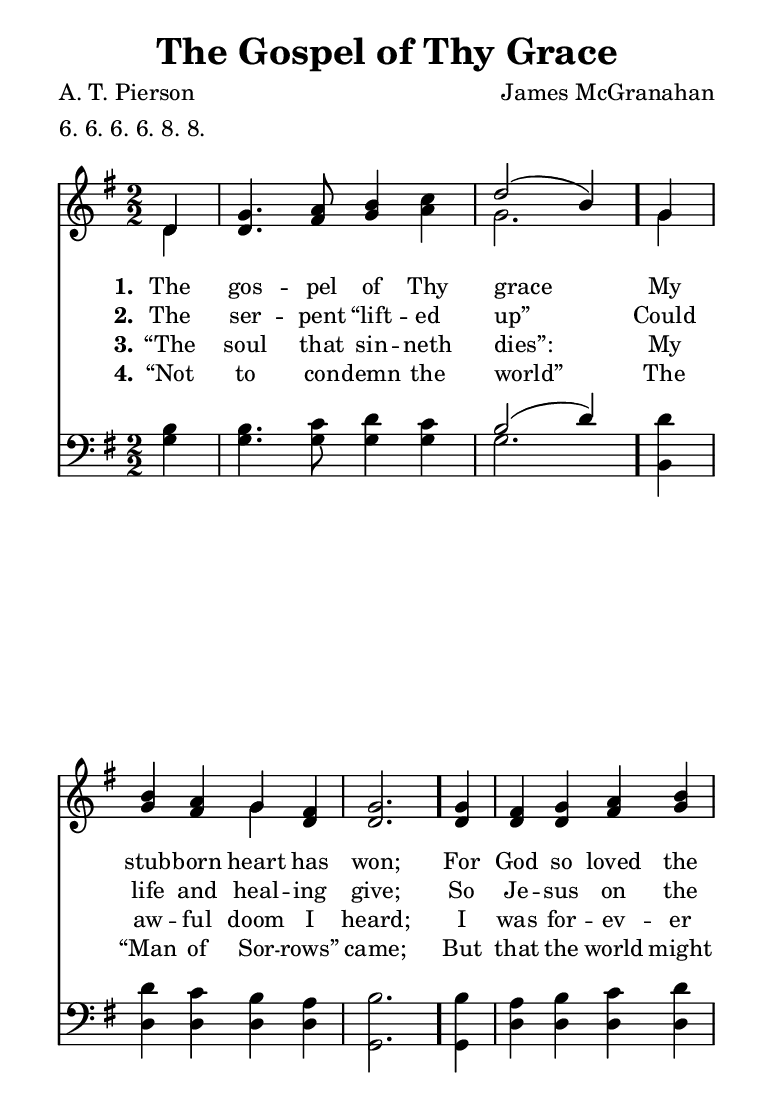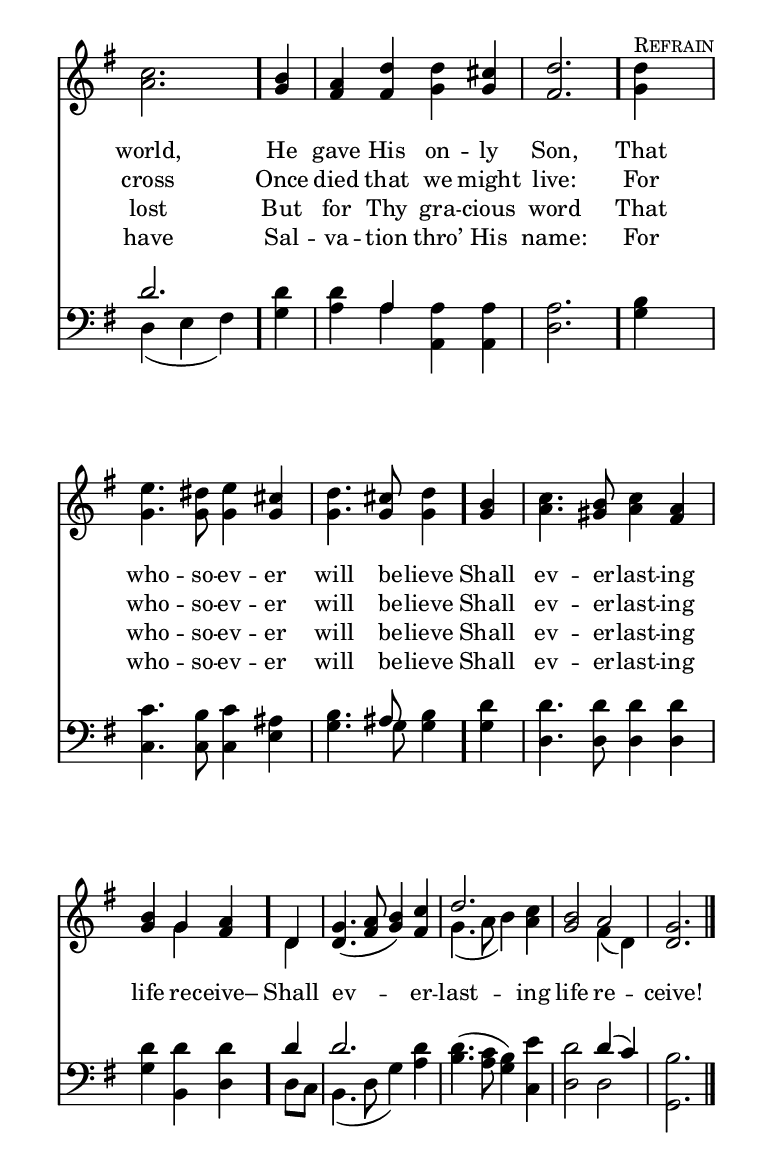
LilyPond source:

\include "common/global.ily"
\paper {
  \include "common/paper.ily"
}

\header{
  %gospel
  hymnnumber = "40"
  title = "The Gospel of Thy Grace"
  tunename = ""
  meter = "6. 6. 6. 6. 8. 8."
  poet = "A. T. Pierson"
  composer = "James McGranahan"
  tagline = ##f
}

% for fermata in MIDI
ta = { \tempo 4=90 }
tb = { \tempo 4=45 }

lyricsInvis = { \override LyricText.stencil = ##f \override LyricHyphen.stencil = ##f }
lyricsVis = { \revert LyricText.stencil \revert LyricHyphen.stencil }

patternAA = { c4 | c4. c8 c4 c4 | c2( c4) }
patternAB = { c4 | c4. c8 c4 c4 | c2.     }
patternBA = { c4 | c4 c4 c4 c4 | c2.        }
patternBB = { c4 | c4 c4 c4 c4 | c4( c4 c4) }
patternCA = { c4 | c4. c8 c4 c4 | c4. c8 c4 }
patternCB = { c4 | c4. c8 c4 c4 | c4  c4 c4 }
patternDA = { c4      | c4.( c8 c4) c4 | c2.         c4 | c2 c2      | c2. }
patternDB = { c4      | c4.( c8 c4) c4 | c4.( c8 c4) c4 | c2 c4( c4) | c2. }
patternDC = { c4      | c2.         c4 | c4.( c8 c4) c4 | c2 c4( c4) | c2. }
patternDD = { c8[ c8] | c4.( c8 c4) c4 | c4.( c8 c4) c4 | c2 c2      | c2. }

global = {
  \include "common/overrides.ily"
  \override Staff.TimeSignature.style = #'numbered
  \time 2/2
  \override Score.MetronomeMark.transparent = ##t % hide all fermata changes too
  \ta
  \key g \major
  \partial 4
  \autoBeamOff
}

notesSoprano = {
\global
\relative c' {

  \changePitch \patternAA { d | g a b c | d b }
  \changePitch \patternBA { g | b a g fis | g }
  \changePitch \patternBA { g | fis g a b | c }
  \changePitch \patternBA { b | a d d cis | d }

  << s^\markup { \small \caps "Refrain" }
  \changePitch \patternCA { d | e dis e cis | d cis d } >>
  \changePitch \patternCB { b | c b c a | b g a }
  \changePitch \patternDA { d, | g a b c | d c | b a | g }

  \bar "|."

}
}

notesAlto = {
\global
\relative e' {

  \changePitch \patternAB { d | d fis g a | g }
  \changePitch \patternBA { g | g fis g d | d }
  \changePitch \patternBA { d | d d fis g | a }
  \changePitch \patternBA { g | fis fis g g | fis }

  \changePitch \patternCA { g | g g g g | g g g }
  \changePitch \patternCB { g | a gis a fis | g g fis }
  \changePitch \patternDB { d | d fis g fis | g a b a | g fis d | d }

}
}

notesTenor = {
\global
\relative a {

  \changePitch \patternAA { b | b c d c | b d }
  \changePitch \patternBA { d | d c b a | b }
  \changePitch \patternBA { b | a b c d | d }
  \changePitch \patternBA { d | d a a a | a }

  \changePitch \patternCA { b | c b c ais | b ais b }
  \changePitch \patternCB { d | d d d d | d d d }
  \changePitch \patternDC { d | d d | d c b e | d d c | b }

}
}

notesBass = {
\global
\relative f {

  \changePitch \patternAB { g | g g g g | g  }
  \changePitch \patternBA { b, | d d d d | g, }
  \changePitch \patternBB { g | d' d d d | d e fis }
  \changePitch \patternBA { g | a a a, a | d }

  \changePitch \patternCA { g | c, c c e | g g g }
  \changePitch \patternCB { g | d d d d | g b, d }
  \changePitch \patternDD { d c | b d g a | b a g c, | d d | g, }

}
}

RefrainA = \lyricmode {

That who -- so -- ev -- er will be -- lieve \bar "."
Shall ev -- er -- last -- ing \break life re -- ceive– \bar "." % \break is appropriate in letter version as well as eogsized
Shall ev -- er -- last -- ing life re -- ceive!

}

RefrainB = \lyricmode {

For who -- so -- ev -- er will be -- lieve \bar "."
Shall ev -- er -- last -- ing %{HIDE>%} \lyricsInvis %{<HIDE%} life re -- ceive– \bar "."
Shall ev -- er -- last -- ing life re -- ceive! %{HIDE>%} \lyricsVis %{<HIDE%}

}

RefrainC = \lyricmode {

That who -- so -- ev -- er will be -- lieve \bar "."
Shall ev -- er -- last -- ing %{HIDE>%} \lyricsInvis %{<HIDE%} life re -- ceive– \bar "."
Shall ev -- er -- last -- ing life re -- ceive! %{HIDE>%} \lyricsVis %{<HIDE%}

}

RefrainD = \lyricmode {

For who -- so -- ev -- er will be -- lieve \bar "."
Shall ev -- er -- last -- ing %{HIDE>%} \lyricsInvis %{<HIDE%} life re -- ceive– \bar "."
Shall ev -- er -- last -- ing life re -- ceive! %{HIDE>%} \lyricsVis %{<HIDE%}

}

wordsA = \lyricmode {
\set stanza = "1."

The gos -- pel of Thy grace \bar "."
My stub -- born heart has won; \bar "." \eogbreak
For God so loved the world, \bar "."
He gave His on -- ly Son, \bar "." \eogbreak
\RefrainA

}

wordsB = \lyricmode {
\set stanza = "2."

The ser -- pent “lift -- ed up”
Could life and heal -- ing give;
So Je -- sus on the cross
Once died that we might live:
\RefrainB

}

wordsC = \lyricmode {
\set stanza = "3."

“The soul that sin -- neth dies”:
My aw -- ful doom I heard;
I was for -- ev -- er lost
But for Thy gra -- cious word
\RefrainC

}

wordsD = \lyricmode {
\set stanza = "4."

“Not to con -- demn the world”
The “Man of Sor -- rows” came;
But that the world might have
Sal -- va -- tion thro’ His name:
\RefrainD

}

\score {
  \context ChoirStaff <<
    \context Staff = upper <<
      \set Staff.autoBeaming = ##f
      \set ChoirStaff.systemStartDelimiter = #'SystemStartBar
      \set ChoirStaff.printPartCombineTexts = ##f
      \partcombine #'(2 . 9) \notesSoprano \notesAlto
      \context NullVoice = sopranos { \voiceOne << \notesSoprano >> }
      \context Lyrics = one   \lyricsto sopranos \wordsA
      \context Lyrics = two   \lyricsto sopranos \wordsB
      \context Lyrics = three \lyricsto sopranos \wordsC
      \context Lyrics = four  \lyricsto sopranos \wordsD
    >>
    \context Staff = men <<
      \set Staff.autoBeaming = ##f
      \clef bass
      \set ChoirStaff.printPartCombineTexts = ##f
      \partcombine #'(2 . 9) \notesTenor \notesBass
    >>
  >>
  \layout {
    \include "common/layout.ily"
  }
  \midi{
    \include "common/midi.ily"
  }
}

\version "2.19.49"  % necessary for upgrading to future LilyPond versions.

% vi:set et ts=2 sw=2 ai nocindent syntax=lilypond:
